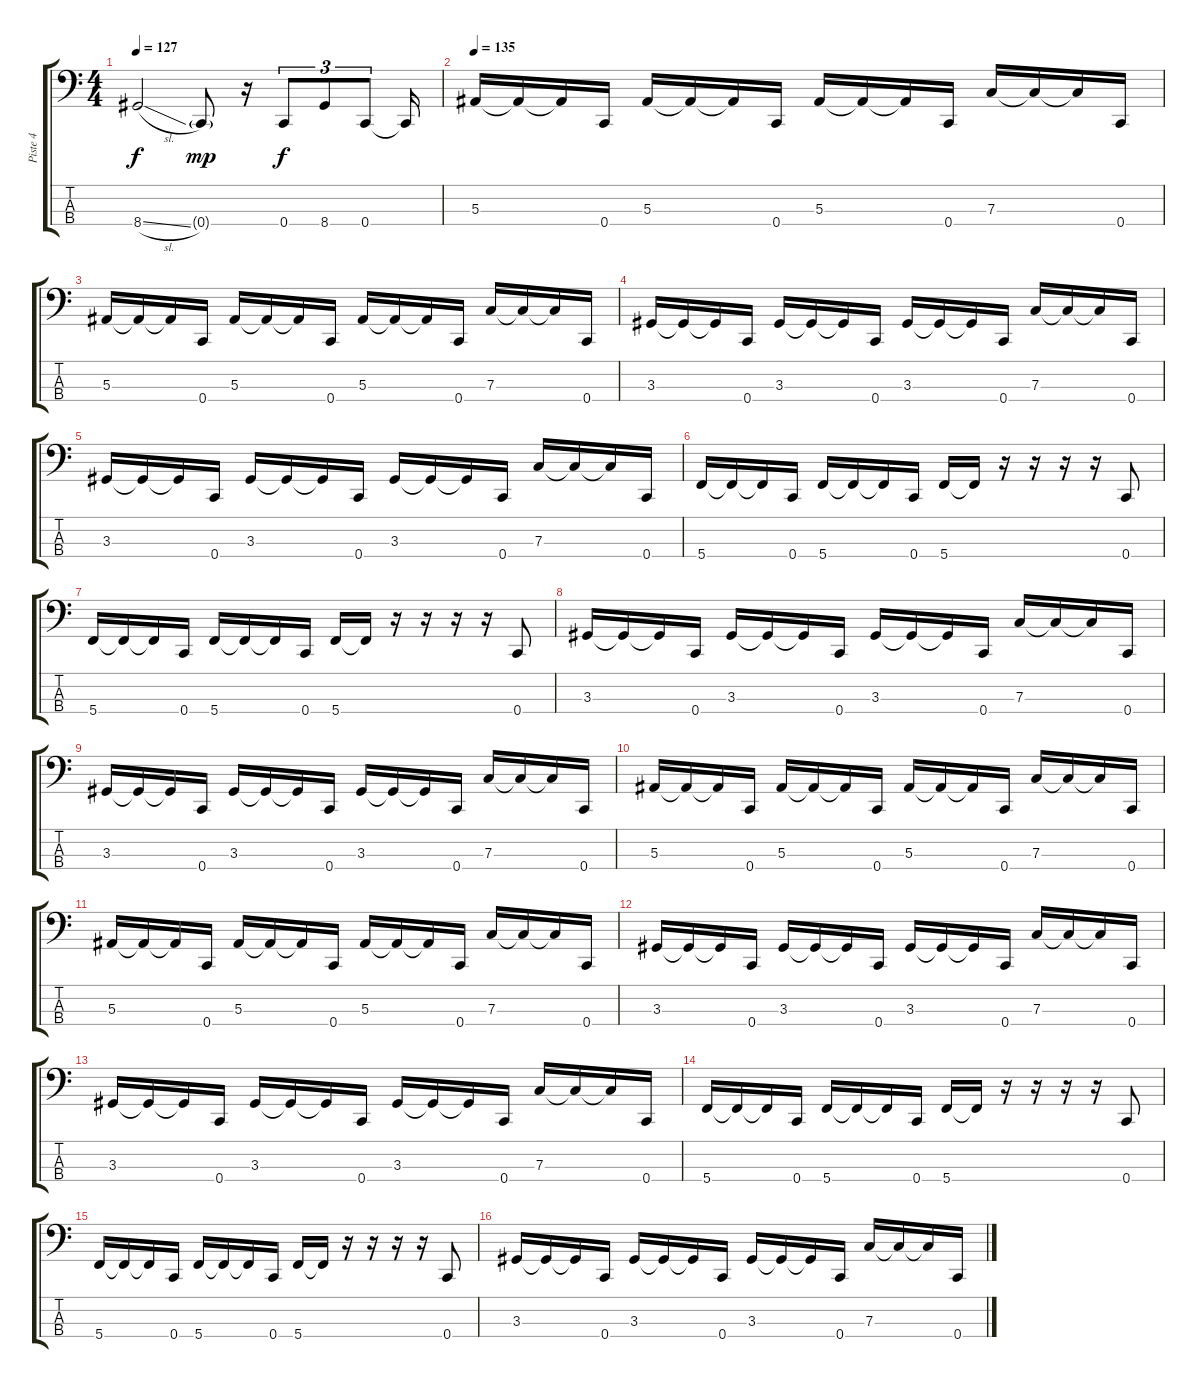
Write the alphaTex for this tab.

\track ("Piste 4" "Piste 4") {instrument electricbassfinger}
\staff {score tabs}
\tuning (Eb2 Bb1 F1 C1) {hide}
\ts (4 4)
\tempo 127
\clef f4
\ks c
8.4{sl}.2{dy f} 0.4{g}.8{dy mp} r.16 0.4.8{tu (3 2) dy f} 8.4.8{tu (3 2)} 0.4.8{tu (3 2)} 0.4{t}.16 |
\tempo 135
5.3.16 5.3{t}.16 5.3{t}.16 0.4.16 5.3.16 5.3{t}.16 5.3{t}.16 0.4.16 5.3.16 5.3{t}.16 5.3{t}.16 0.4.16 7.3.16 7.3{t}.16 7.3{t}.16 0.4.16 |
5.3.16 5.3{t}.16 5.3{t}.16 0.4.16 5.3.16 5.3{t}.16 5.3{t}.16 0.4.16 5.3.16 5.3{t}.16 5.3{t}.16 0.4.16 7.3.16 7.3{t}.16 7.3{t}.16 0.4.16 |
3.3.16 3.3{t}.16 3.3{t}.16 0.4.16 3.3.16 3.3{t}.16 3.3{t}.16 0.4.16 3.3.16 3.3{t}.16 3.3{t}.16 0.4.16 7.3.16 7.3{t}.16 7.3{t}.16 0.4.16 |
3.3.16 3.3{t}.16 3.3{t}.16 0.4.16 3.3.16 3.3{t}.16 3.3{t}.16 0.4.16 3.3.16 3.3{t}.16 3.3{t}.16 0.4.16 7.3.16 7.3{t}.16 7.3{t}.16 0.4.16 |
5.4.16 5.4{t}.16 5.4{t}.16 0.4.16 5.4.16 5.4{t}.16 5.4{t}.16 0.4.16 5.4.16 5.4{t}.16 r.16 r.16 r.16 r.16 0.4.8 |
5.4.16 5.4{t}.16 5.4{t}.16 0.4.16 5.4.16 5.4{t}.16 5.4{t}.16 0.4.16 5.4.16 5.4{t}.16 r.16 r.16 r.16 r.16 0.4.8 |
3.3.16 3.3{t}.16 3.3{t}.16 0.4.16 3.3.16 3.3{t}.16 3.3{t}.16 0.4.16 3.3.16 3.3{t}.16 3.3{t}.16 0.4.16 7.3.16 7.3{t}.16 7.3{t}.16 0.4.16 |
3.3.16 3.3{t}.16 3.3{t}.16 0.4.16 3.3.16 3.3{t}.16 3.3{t}.16 0.4.16 3.3.16 3.3{t}.16 3.3{t}.16 0.4.16 7.3.16 7.3{t}.16 7.3{t}.16 0.4.16 |
5.3.16 5.3{t}.16 5.3{t}.16 0.4.16 5.3.16 5.3{t}.16 5.3{t}.16 0.4.16 5.3.16 5.3{t}.16 5.3{t}.16 0.4.16 7.3.16 7.3{t}.16 7.3{t}.16 0.4.16 |
5.3.16 5.3{t}.16 5.3{t}.16 0.4.16 5.3.16 5.3{t}.16 5.3{t}.16 0.4.16 5.3.16 5.3{t}.16 5.3{t}.16 0.4.16 7.3.16 7.3{t}.16 7.3{t}.16 0.4.16 |
3.3.16 3.3{t}.16 3.3{t}.16 0.4.16 3.3.16 3.3{t}.16 3.3{t}.16 0.4.16 3.3.16 3.3{t}.16 3.3{t}.16 0.4.16 7.3.16 7.3{t}.16 7.3{t}.16 0.4.16 |
3.3.16 3.3{t}.16 3.3{t}.16 0.4.16 3.3.16 3.3{t}.16 3.3{t}.16 0.4.16 3.3.16 3.3{t}.16 3.3{t}.16 0.4.16 7.3.16 7.3{t}.16 7.3{t}.16 0.4.16 |
5.4.16 5.4{t}.16 5.4{t}.16 0.4.16 5.4.16 5.4{t}.16 5.4{t}.16 0.4.16 5.4.16 5.4{t}.16 r.16 r.16 r.16 r.16 0.4.8 |
5.4.16 5.4{t}.16 5.4{t}.16 0.4.16 5.4.16 5.4{t}.16 5.4{t}.16 0.4.16 5.4.16 5.4{t}.16 r.16 r.16 r.16 r.16 0.4.8 |
3.3.16 3.3{t}.16 3.3{t}.16 0.4.16 3.3.16 3.3{t}.16 3.3{t}.16 0.4.16 3.3.16 3.3{t}.16 3.3{t}.16 0.4.16 7.3.16 7.3{t}.16 7.3{t}.16 0.4.16
